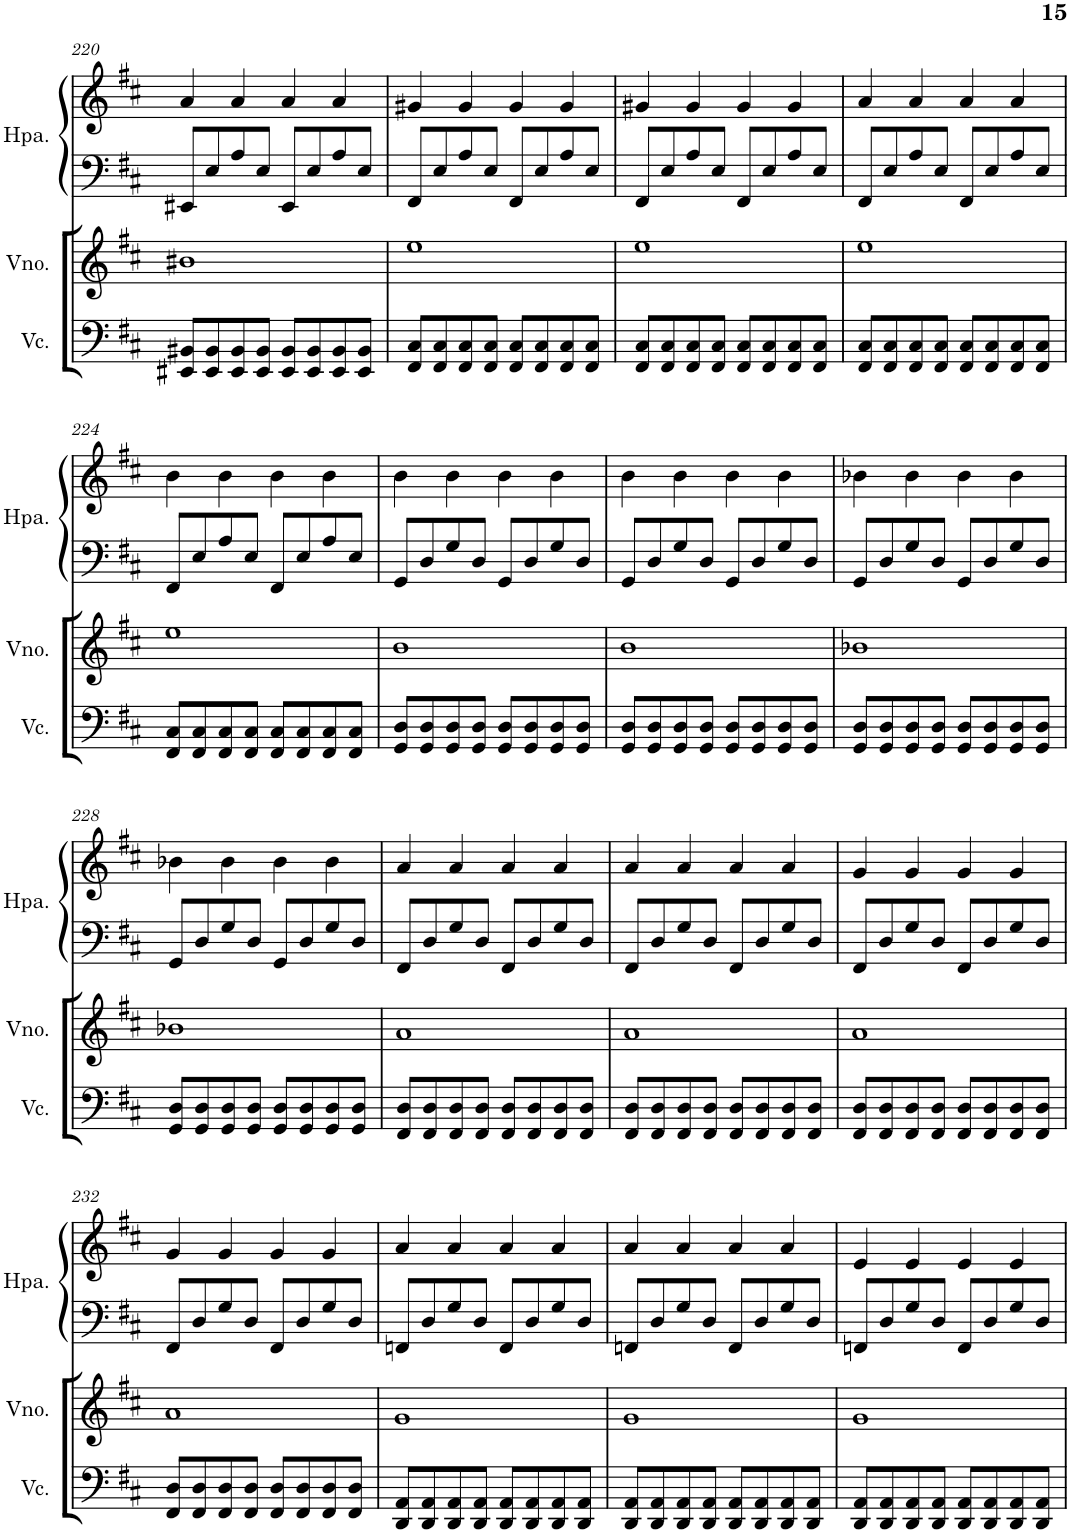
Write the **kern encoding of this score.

**kern	**kern	**kern	**kern
*part3	*part2	*part1	*part1
*staff4	*staff3	*staff2	*staff1
*I"Violoncelo	*I"Violino	*I"Harpa	*
*I'Vc.	*I'Vno.	*I'Hpa.	*
!!LO:PB:g=z
*clefF4	*clefG2	*clefF4	*clefG2
*k[f#c#]	*k[f#c#]	*k[f#c#]	*k[f#c#]
*M4/4	*M4/4	*M4/4	*M4/4
=220	=220	=220	=220
8EE#X/ 8BB#X/L	1b#X	8EE#X/L	4a/
8EE#/ 8BB#/	.	8E/	.
8EE#/ 8BB#/	.	8A/	4a/
8EE#/ 8BB#/J	.	8E/J	.
8EE#/ 8BB#/L	.	8EE#/L	4a/
8EE#/ 8BB#/	.	8E/	.
8EE#/ 8BB#/	.	8A/	4a/
8EE#/ 8BB#/J	.	8E/J	.
=221	=221	=221	=221
8FF#/ 8C#/L	1ee	8FF#/L	4g#X/
8FF#/ 8C#/	.	8E/	.
8FF#/ 8C#/	.	8A/	4g#/
8FF#/ 8C#/J	.	8E/J	.
8FF#/ 8C#/L	.	8FF#/L	4g#/
8FF#/ 8C#/	.	8E/	.
8FF#/ 8C#/	.	8A/	4g#/
8FF#/ 8C#/J	.	8E/J	.
=222	=222	=222	=222
8FF#/ 8C#/L	1ee	8FF#/L	4g#X/
8FF#/ 8C#/	.	8E/	.
8FF#/ 8C#/	.	8A/	4g#/
8FF#/ 8C#/J	.	8E/J	.
8FF#/ 8C#/L	.	8FF#/L	4g#/
8FF#/ 8C#/	.	8E/	.
8FF#/ 8C#/	.	8A/	4g#/
8FF#/ 8C#/J	.	8E/J	.
=223	=223	=223	=223
8FF#/ 8C#/L	1ee	8FF#/L	4a/
8FF#/ 8C#/	.	8E/	.
8FF#/ 8C#/	.	8A/	4a/
8FF#/ 8C#/J	.	8E/J	.
8FF#/ 8C#/L	.	8FF#/L	4a/
8FF#/ 8C#/	.	8E/	.
8FF#/ 8C#/	.	8A/	4a/
8FF#/ 8C#/J	.	8E/J	.
!!LO:LB:g=z
=224	=224	=224	=224
8FF#/ 8C#/L	1ee	8FF#/L	4b\
8FF#/ 8C#/	.	8E/	.
8FF#/ 8C#/	.	8A/	4b\
8FF#/ 8C#/J	.	8E/J	.
8FF#/ 8C#/L	.	8FF#/L	4b\
8FF#/ 8C#/	.	8E/	.
8FF#/ 8C#/	.	8A/	4b\
8FF#/ 8C#/J	.	8E/J	.
=225	=225	=225	=225
8GG/ 8D/L	1b	8GG/L	4b\
8GG/ 8D/	.	8D/	.
8GG/ 8D/	.	8G/	4b\
8GG/ 8D/J	.	8D/J	.
8GG/ 8D/L	.	8GG/L	4b\
8GG/ 8D/	.	8D/	.
8GG/ 8D/	.	8G/	4b\
8GG/ 8D/J	.	8D/J	.
=226	=226	=226	=226
8GG/ 8D/L	1b	8GG/L	4b\
8GG/ 8D/	.	8D/	.
8GG/ 8D/	.	8G/	4b\
8GG/ 8D/J	.	8D/J	.
8GG/ 8D/L	.	8GG/L	4b\
8GG/ 8D/	.	8D/	.
8GG/ 8D/	.	8G/	4b\
8GG/ 8D/J	.	8D/J	.
=227	=227	=227	=227
8GG/ 8D/L	1b-X	8GG/L	4b-X\
8GG/ 8D/	.	8D/	.
8GG/ 8D/	.	8G/	4b-\
8GG/ 8D/J	.	8D/J	.
8GG/ 8D/L	.	8GG/L	4b-\
8GG/ 8D/	.	8D/	.
8GG/ 8D/	.	8G/	4b-\
8GG/ 8D/J	.	8D/J	.
!!LO:LB:g=z
=228	=228	=228	=228
8GG/ 8D/L	1b-X	8GG/L	4b-X\
8GG/ 8D/	.	8D/	.
8GG/ 8D/	.	8G/	4b-\
8GG/ 8D/J	.	8D/J	.
8GG/ 8D/L	.	8GG/L	4b-\
8GG/ 8D/	.	8D/	.
8GG/ 8D/	.	8G/	4b-\
8GG/ 8D/J	.	8D/J	.
=229	=229	=229	=229
8FF#/ 8D/L	1a	8FF#/L	4a/
8FF#/ 8D/	.	8D/	.
8FF#/ 8D/	.	8G/	4a/
8FF#/ 8D/J	.	8D/J	.
8FF#/ 8D/L	.	8FF#/L	4a/
8FF#/ 8D/	.	8D/	.
8FF#/ 8D/	.	8G/	4a/
8FF#/ 8D/J	.	8D/J	.
=230	=230	=230	=230
8FF#/ 8D/L	1a	8FF#/L	4a/
8FF#/ 8D/	.	8D/	.
8FF#/ 8D/	.	8G/	4a/
8FF#/ 8D/J	.	8D/J	.
8FF#/ 8D/L	.	8FF#/L	4a/
8FF#/ 8D/	.	8D/	.
8FF#/ 8D/	.	8G/	4a/
8FF#/ 8D/J	.	8D/J	.
=231	=231	=231	=231
8FF#/ 8D/L	1a	8FF#/L	4g/
8FF#/ 8D/	.	8D/	.
8FF#/ 8D/	.	8G/	4g/
8FF#/ 8D/J	.	8D/J	.
8FF#/ 8D/L	.	8FF#/L	4g/
8FF#/ 8D/	.	8D/	.
8FF#/ 8D/	.	8G/	4g/
8FF#/ 8D/J	.	8D/J	.
!!LO:LB:g=z
=232	=232	=232	=232
8FF#/ 8D/L	1a	8FF#/L	4g/
8FF#/ 8D/	.	8D/	.
8FF#/ 8D/	.	8G/	4g/
8FF#/ 8D/J	.	8D/J	.
8FF#/ 8D/L	.	8FF#/L	4g/
8FF#/ 8D/	.	8D/	.
8FF#/ 8D/	.	8G/	4g/
8FF#/ 8D/J	.	8D/J	.
=233	=233	=233	=233
8DD/ 8AA/L	1g	8FFn/L	4a/
8DD/ 8AA/	.	8D/	.
8DD/ 8AA/	.	8G/	4a/
8DD/ 8AA/J	.	8D/J	.
8DD/ 8AA/L	.	8FF/L	4a/
8DD/ 8AA/	.	8D/	.
8DD/ 8AA/	.	8G/	4a/
8DD/ 8AA/J	.	8D/J	.
=234	=234	=234	=234
8DD/ 8AA/L	1g	8FFn/L	4a/
8DD/ 8AA/	.	8D/	.
8DD/ 8AA/	.	8G/	4a/
8DD/ 8AA/J	.	8D/J	.
8DD/ 8AA/L	.	8FF/L	4a/
8DD/ 8AA/	.	8D/	.
8DD/ 8AA/	.	8G/	4a/
8DD/ 8AA/J	.	8D/J	.
=235	=235	=235	=235
8DD/ 8AA/L	1g	8FFn/L	4e/
8DD/ 8AA/	.	8D/	.
8DD/ 8AA/	.	8G/	4e/
8DD/ 8AA/J	.	8D/J	.
8DD/ 8AA/L	.	8FF/L	4e/
8DD/ 8AA/	.	8D/	.
8DD/ 8AA/	.	8G/	4e/
8DD/ 8AA/J	.	8D/J	.
=	=	=	=
*-	*-	*-	*-
